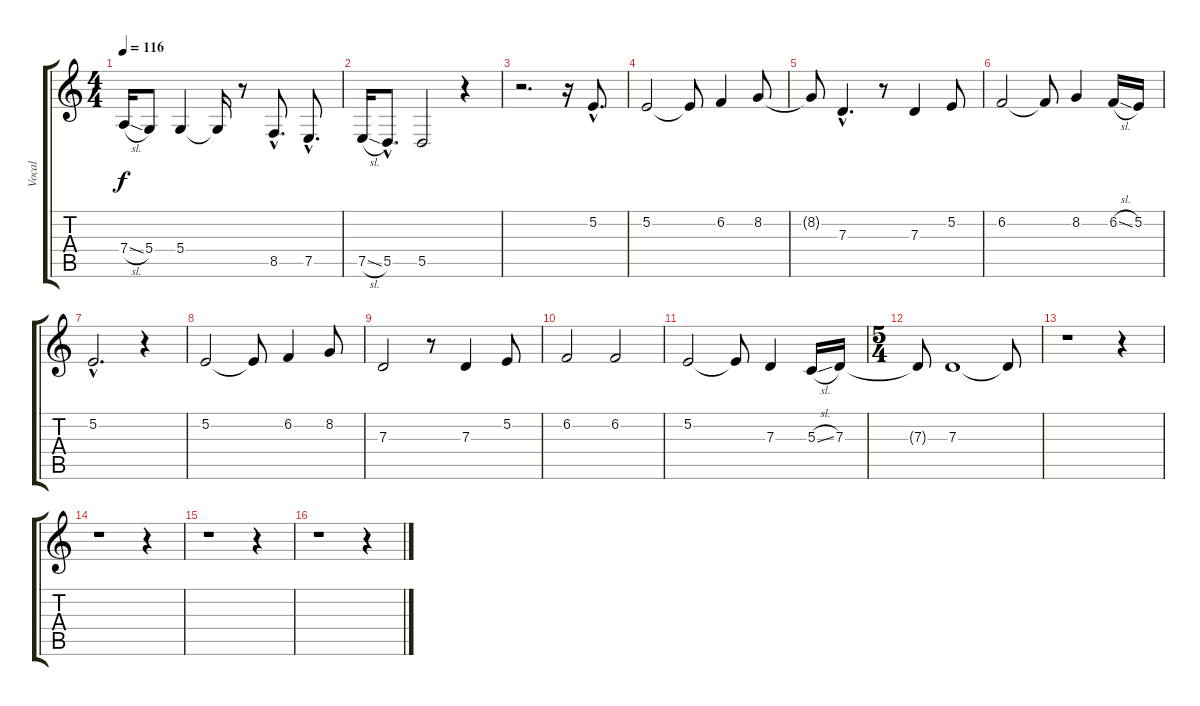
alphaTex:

\track ("Vocal" "Vocal") {instrument englishhorn}
\staff {score tabs}
\tuning (E4 B3 G3 D3 A2 E2) {hide}
\ts (4 4)
\tempo 116
\clef g2
\ks c
7.4{sl}.16{dy f} 5.4.8 5.4.4 5.4{t}.16 r.8 8.5{hac}.8{d} 7.5{hac}.8{d} |
7.5{sl}.16 5.5{hac}.8{d} 5.5.2 r.4 |
r.2{d} r.16 5.2{hac}.8{d} |
5.2.2 5.2{t}.8 6.2.4 8.2.8 |
8.2{t}.8 7.3{hac}.4{d} r.8 7.3.4 5.2.8 |
6.2.2 6.2{t}.8 8.2.4 6.2{sl}.16 5.2.16 |
5.2{hac}.2{d} r.4 |
5.2.2 5.2{t}.8 6.2.4 8.2.8 |
7.3.2 r.8 7.3.4 5.2.8 |
6.2.2 6.2.2 |
5.2.2 5.2{t}.8 7.3.4 5.3{sl}.16 7.3.16 |
\ts (5 4)
7.3{t}.8 7.3.1 7.3{t}.8 |
r.1 r.4 |
r.1 r.4 |
r.1 r.4 |
r.1 r.4
